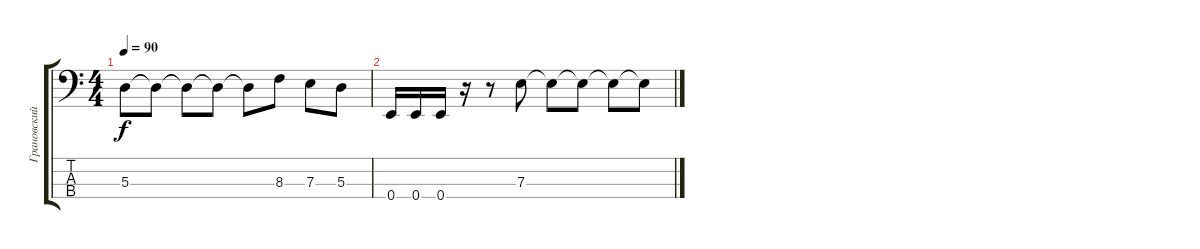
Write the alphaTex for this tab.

\track ("Грановский (Bass)" "Грановский") {instrument electricbassfinger}
\staff {score tabs}
\tuning (G2 D2 A1 E1) {hide}
\ts (4 4)
\tempo 90
\clef f4
\ks c
5.3.8{dy f volume 4} 5.3{t}.8 5.3{t}.8 5.3{t}.8 5.3{t}.8 8.3.8 7.3.8 5.3.8 |
0.4.16{volume 1} 0.4.16 0.4.16 r.16 r.8 7.3.8 7.3{t}.8 7.3{t}.8 7.3{t}.8 7.3{t}.8
